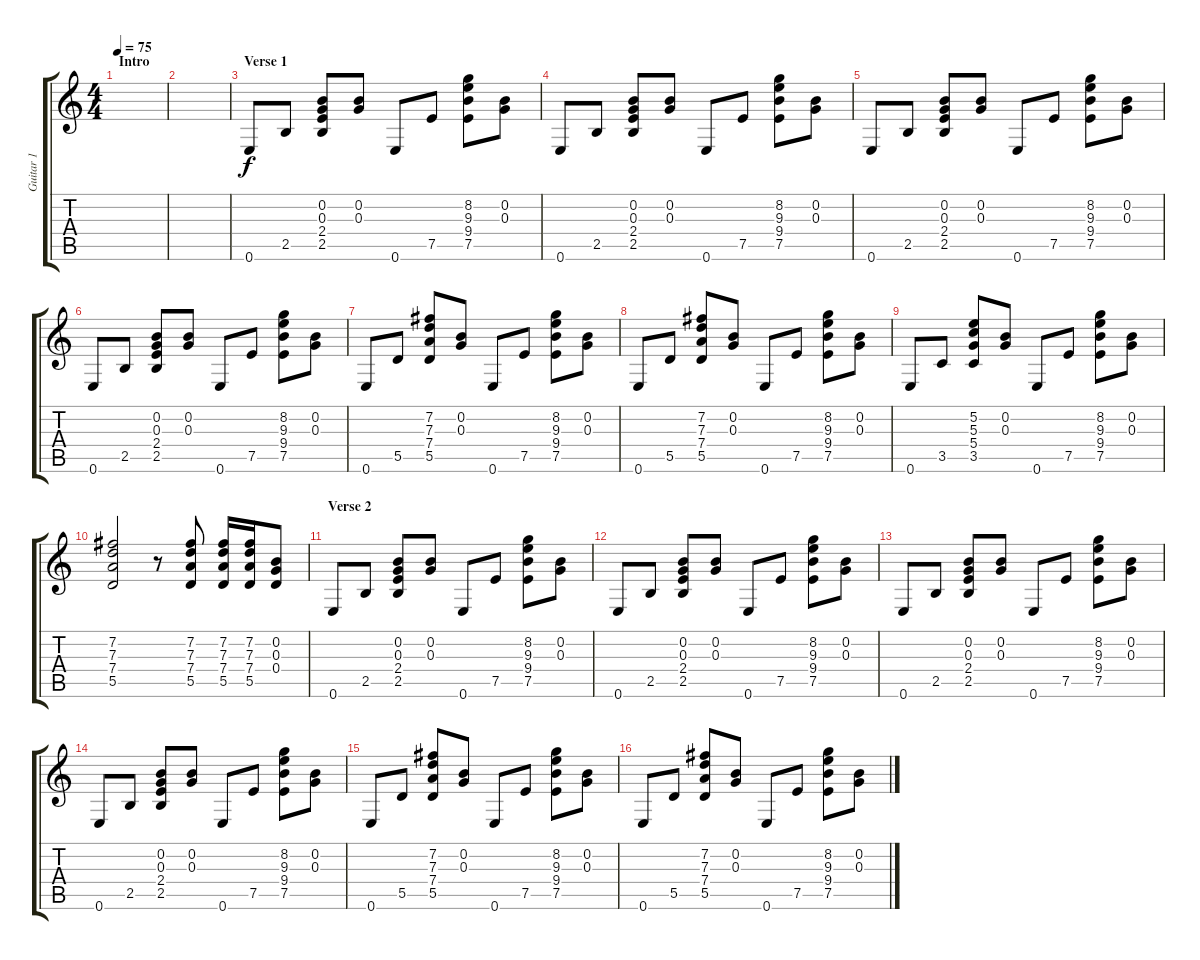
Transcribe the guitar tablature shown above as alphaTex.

\track ("Guitar 1" "Guitar 1") {instrument electricguitarclean}
\staff {score tabs}
\tuning (E4 B3 G3 D3 A2 E2) {hide}
\ts (4 4)
\section ("" "Intro")
\tempo 75
\clef g2
\ks c
|
|
\section ("" "Verse 1")
0.6.8 2.5.8 (0.2 0.3 2.4 2.5).8 (0.2 0.3).8 0.6.8 7.5.8 (8.2 9.3 9.4 7.5).8 (0.2 0.3).8 |
0.6.8 2.5.8 (0.2 0.3 2.4 2.5).8 (0.2 0.3).8 0.6.8 7.5.8 (8.2 9.3 9.4 7.5).8 (0.2 0.3).8 |
0.6.8 2.5.8 (0.2 0.3 2.4 2.5).8 (0.2 0.3).8 0.6.8 7.5.8 (8.2 9.3 9.4 7.5).8 (0.2 0.3).8 |
0.6.8 2.5.8 (0.2 0.3 2.4 2.5).8 (0.2 0.3).8 0.6.8 7.5.8 (8.2 9.3 9.4 7.5).8 (0.2 0.3).8 |
0.6.8 5.5.8 (7.2 7.3 7.4 5.5).8 (0.2 0.3).8 0.6.8 7.5.8 (8.2 9.3 9.4 7.5).8 (0.2 0.3).8 |
0.6.8 5.5.8 (7.2 7.3 7.4 5.5).8 (0.2 0.3).8 0.6.8 7.5.8 (8.2 9.3 9.4 7.5).8 (0.2 0.3).8 |
0.6.8 3.5.8 (5.2 5.3 5.4 3.5).8 (0.2 0.3).8 0.6.8 7.5.8 (8.2 9.3 9.4 7.5).8 (0.2 0.3).8 |
(7.2 7.3 7.4 5.5).2 r.8 (7.2 7.3 7.4 5.5).8 (7.2 7.3 7.4 5.5).16 (7.2 7.3 7.4 5.5).16 (0.2 0.3 0.4).8 |
\section ("" "Verse 2")
0.6.8 2.5.8 (0.2 0.3 2.4 2.5).8 (0.2 0.3).8 0.6.8 7.5.8 (8.2 9.3 9.4 7.5).8 (0.2 0.3).8 |
0.6.8 2.5.8 (0.2 0.3 2.4 2.5).8 (0.2 0.3).8 0.6.8 7.5.8 (8.2 9.3 9.4 7.5).8 (0.2 0.3).8 |
0.6.8 2.5.8 (0.2 0.3 2.4 2.5).8 (0.2 0.3).8 0.6.8 7.5.8 (8.2 9.3 9.4 7.5).8 (0.2 0.3).8 |
0.6.8 2.5.8 (0.2 0.3 2.4 2.5).8 (0.2 0.3).8 0.6.8 7.5.8 (8.2 9.3 9.4 7.5).8 (0.2 0.3).8 |
0.6.8 5.5.8 (7.2 7.3 7.4 5.5).8 (0.2 0.3).8 0.6.8 7.5.8 (8.2 9.3 9.4 7.5).8 (0.2 0.3).8 |
0.6.8 5.5.8 (7.2 7.3 7.4 5.5).8 (0.2 0.3).8 0.6.8 7.5.8 (8.2 9.3 9.4 7.5).8 (0.2 0.3).8
